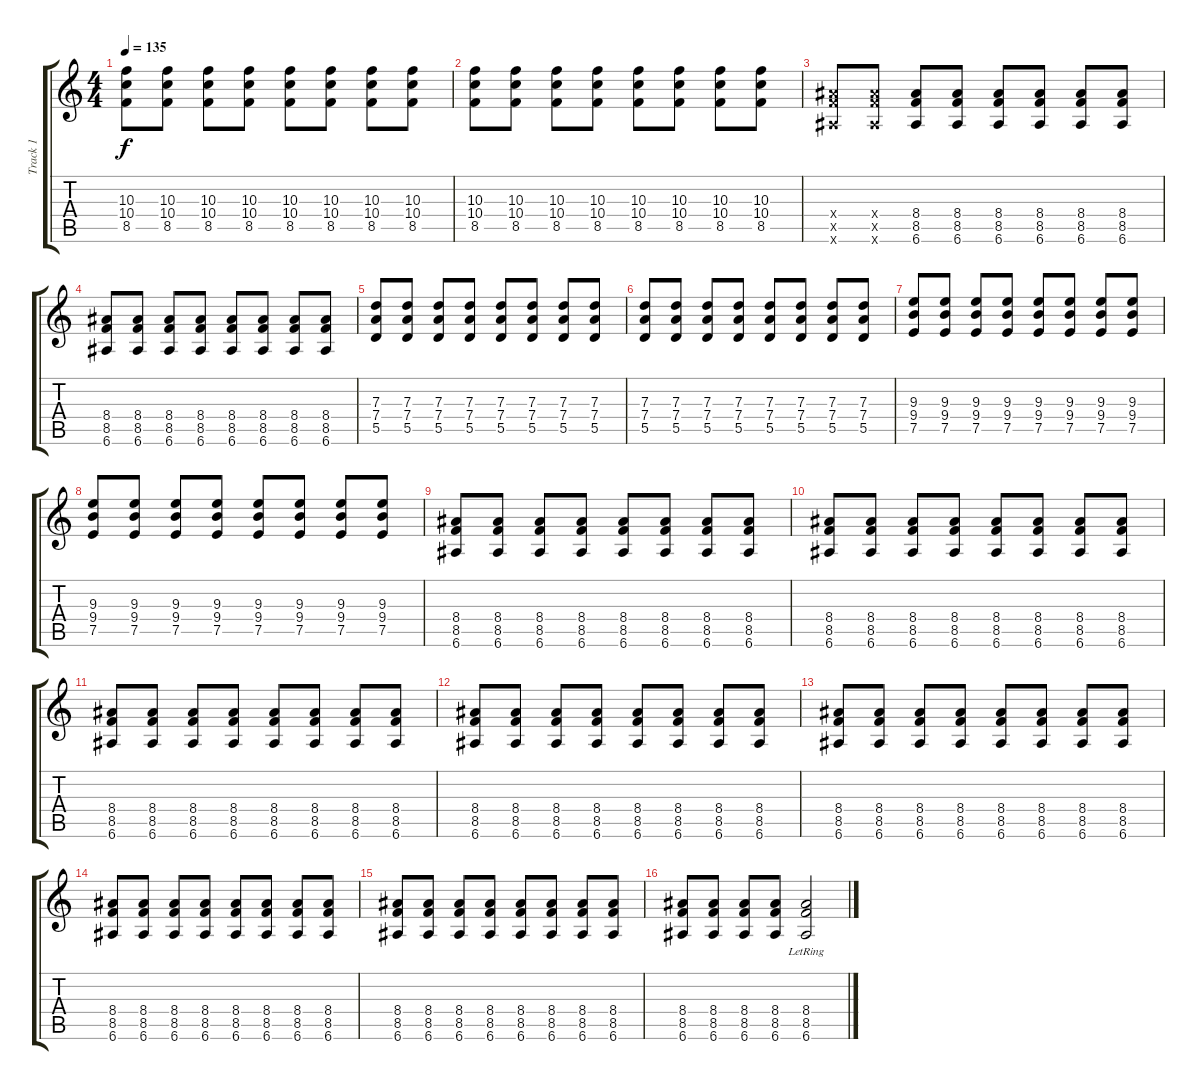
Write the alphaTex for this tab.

\track ("Track 1" "Track 1") {instrument overdrivenguitar}
\staff {score tabs}
\tuning (E4 B3 G3 D3 A2 E2) {hide}
\ts (4 4)
\tempo 135
\clef g2
\ks c
(10.3 10.4 8.5).8{dy f} (10.3 10.4 8.5).8 (10.3 10.4 8.5).8 (10.3 10.4 8.5).8 (10.3 10.4 8.5).8 (10.3 10.4 8.5).8 (10.3 10.4 8.5).8 (10.3 10.4 8.5).8 |
(10.3 10.4 8.5).8 (10.3 10.4 8.5).8 (10.3 10.4 8.5).8 (10.3 10.4 8.5).8 (10.3 10.4 8.5).8 (10.3 10.4 8.5).8 (10.3 10.4 8.5).8 (10.3 10.4 8.5).8 |
(8.4{x} 8.5{x} 6.6{x}).8 (8.4{x} 8.5{x} 6.6{x}).8 (8.4 8.5 6.6).8 (8.4 8.5 6.6).8 (8.4 8.5 6.6).8 (8.4 8.5 6.6).8 (8.4 8.5 6.6).8 (8.4 8.5 6.6).8 |
(8.4 8.5 6.6).8 (8.4 8.5 6.6).8 (8.4 8.5 6.6).8 (8.4 8.5 6.6).8 (8.4 8.5 6.6).8 (8.4 8.5 6.6).8 (8.4 8.5 6.6).8 (8.4 8.5 6.6).8 |
(7.3 7.4 5.5).8 (7.3 7.4 5.5).8 (7.3 7.4 5.5).8 (7.3 7.4 5.5).8 (7.3 7.4 5.5).8 (7.3 7.4 5.5).8 (7.3 7.4 5.5).8 (7.3 7.4 5.5).8 |
(7.3 7.4 5.5).8 (7.3 7.4 5.5).8 (7.3 7.4 5.5).8 (7.3 7.4 5.5).8 (7.3 7.4 5.5).8 (7.3 7.4 5.5).8 (7.3 7.4 5.5).8 (7.3 7.4 5.5).8 |
(9.3 9.4 7.5).8 (9.3 9.4 7.5).8 (9.3 9.4 7.5).8 (9.3 9.4 7.5).8 (9.3 9.4 7.5).8 (9.3 9.4 7.5).8 (9.3 9.4 7.5).8 (9.3 9.4 7.5).8 |
(9.3 9.4 7.5).8 (9.3 9.4 7.5).8 (9.3 9.4 7.5).8 (9.3 9.4 7.5).8 (9.3 9.4 7.5).8 (9.3 9.4 7.5).8 (9.3 9.4 7.5).8 (9.3 9.4 7.5).8 |
(8.4 8.5 6.6).8 (8.4 8.5 6.6).8 (8.4 8.5 6.6).8 (8.4 8.5 6.6).8 (8.4 8.5 6.6).8 (8.4 8.5 6.6).8 (8.4 8.5 6.6).8 (8.4 8.5 6.6).8 |
(8.4 8.5 6.6).8 (8.4 8.5 6.6).8 (8.4 8.5 6.6).8 (8.4 8.5 6.6).8 (8.4 8.5 6.6).8 (8.4 8.5 6.6).8 (8.4 8.5 6.6).8 (8.4 8.5 6.6).8 |
(8.4 8.5 6.6).8 (8.4 8.5 6.6).8 (8.4 8.5 6.6).8 (8.4 8.5 6.6).8 (8.4 8.5 6.6).8 (8.4 8.5 6.6).8 (8.4 8.5 6.6).8 (8.4 8.5 6.6).8 |
(8.4 8.5 6.6).8 (8.4 8.5 6.6).8 (8.4 8.5 6.6).8 (8.4 8.5 6.6).8 (8.4 8.5 6.6).8 (8.4 8.5 6.6).8 (8.4 8.5 6.6).8 (8.4 8.5 6.6).8 |
(8.4 8.5 6.6).8 (8.4 8.5 6.6).8 (8.4 8.5 6.6).8 (8.4 8.5 6.6).8 (8.4 8.5 6.6).8 (8.4 8.5 6.6).8 (8.4 8.5 6.6).8 (8.4 8.5 6.6).8 |
(8.4 8.5 6.6).8 (8.4 8.5 6.6).8 (8.4 8.5 6.6).8 (8.4 8.5 6.6).8 (8.4 8.5 6.6).8 (8.4 8.5 6.6).8 (8.4 8.5 6.6).8 (8.4 8.5 6.6).8 |
(8.4 8.5 6.6).8 (8.4 8.5 6.6).8 (8.4 8.5 6.6).8 (8.4 8.5 6.6).8 (8.4 8.5 6.6).8 (8.4 8.5 6.6).8 (8.4 8.5 6.6).8 (8.4 8.5 6.6).8 |
(8.4 8.5 6.6).8 (8.4 8.5 6.6).8 (8.4 8.5 6.6).8 (8.4 8.5 6.6).8 (8.4{lr} 8.5{lr} 6.6{lr}).2
